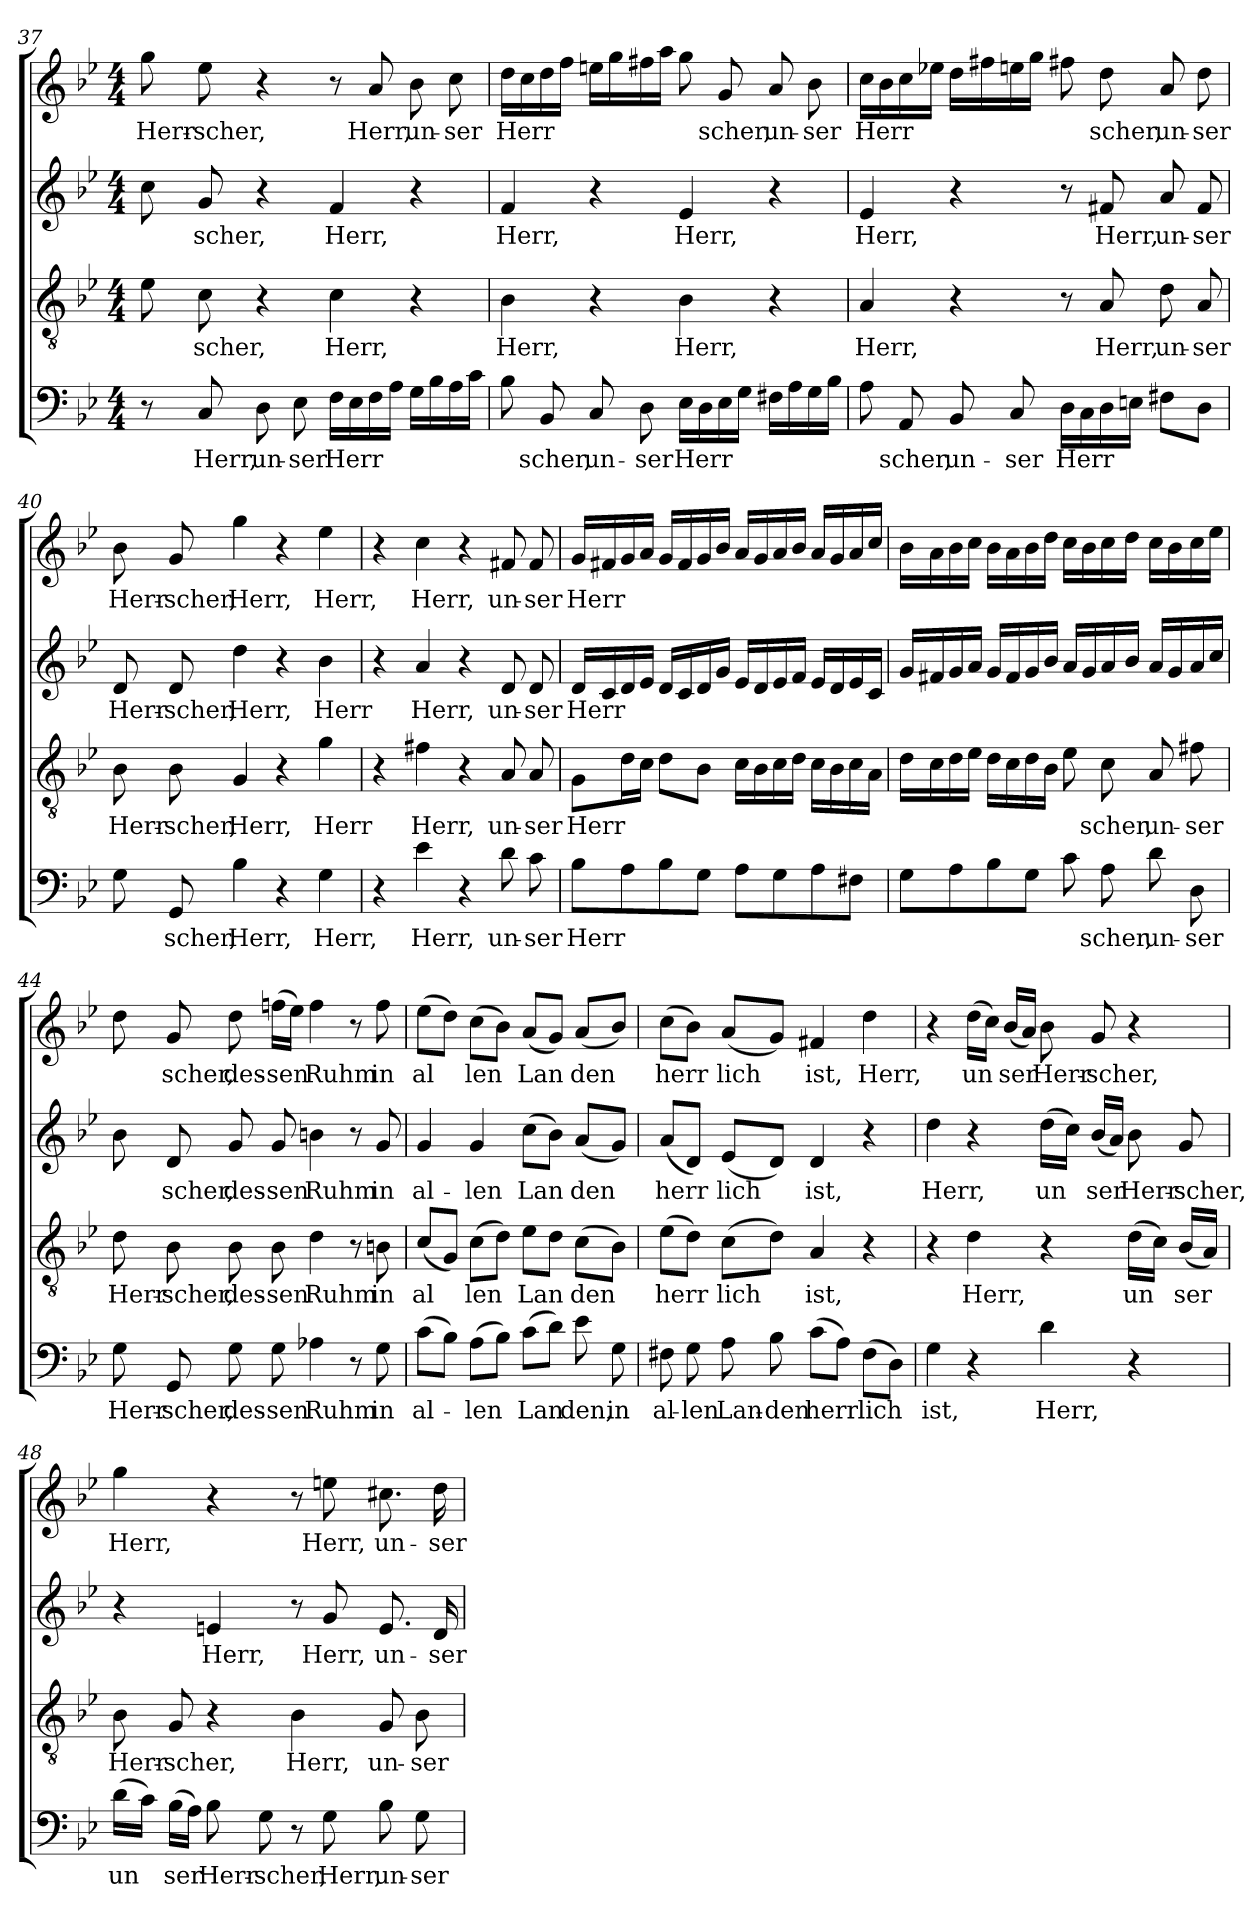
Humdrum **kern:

**kern	**text	**kern	**text	**kern	**text	**kern	**text
*part4	*part4	*part3	*part3	*part2	*part2	*part1	*part1
*staff4	*staff4	*staff3	*staff3	*staff2	*staff2	*staff1	*staff1
*clefF4	*	*clefGv2	*	*clefG2	*	*clefG2	*
*k[b-e-]	*	*k[b-e-]	*	*k[b-e-]	*	*k[b-e-]	*
*B-:	*	*B-:	*	*B-:	*	*B-:	*
*M4/4	*	*M4/4	*	*M4/4	*	*M4/4	*
=37	=37	=37	=37	=37	=37	=37	=37
!	!	!	!	!	!	!	!LO:LY:b
8r	.	8e-\	.	8cc\	.	8gg\	Herr-
!	!LO:LY:b	!	!LO:LY:b	!	!LO:LY:b	!	!LO:LY:b
8C/	Herr,	8c\	scher,	8g/	scher,	8ee-\	-scher,
!	!LO:LY:b	!	!	!	!	!	!
8D\	un-	4r	.	4r	.	4r	.
!	!LO:LY:b	!	!	!	!	!	!
8E-\	-ser	.	.	.	.	.	.
!	!LO:LY:b	!	!LO:LY:b	!	!LO:LY:b	!	!
16F\LL	Herr	4c\	Herr,	4f/	Herr,	8r	.
16E-\	.	.	.	.	.	.	.
!	!	!	!	!	!	!	!LO:LY:b
16F\	.	.	.	.	.	8a/	Herr,
16A\JJ	.	.	.	.	.	.	.
!	!	!	!	!	!	!	!LO:LY:b
16G\LL	.	4r	.	4r	.	8b-\	un-
16B-\	.	.	.	.	.	.	.
!	!	!	!	!	!	!	!LO:LY:b
16A\	.	.	.	.	.	8cc\	-ser
16c\JJ	.	.	.	.	.	.	.
!!LO:LB:g=z
=38	=38	=38	=38	=38	=38	=38	=38
!	!	!	!LO:LY:b	!	!LO:LY:b	!	!LO:LY:b
8B-\	.	4B-\	Herr,	4f/	Herr,	16dd\LL	Herr
.	.	.	.	.	.	16cc\	.
!	!LO:LY:b	!	!	!	!	!	!
8BB-/	scher,	.	.	.	.	16dd\	.
.	.	.	.	.	.	16ff\JJ	.
!	!LO:LY:b	!	!	!	!	!	!
8C/	un-	4r	.	4r	.	16een\LL	.
.	.	.	.	.	.	16gg\	.
!	!LO:LY:b	!	!	!	!	!	!
8D\	-ser	.	.	.	.	16ff#X\	.
.	.	.	.	.	.	16aa\JJ	.
!	!LO:LY:b	!	!LO:LY:b	!	!LO:LY:b	!	!
16E-\LL	Herr	4B-\	Herr,	4e-/	Herr,	8gg\	.
16D\	.	.	.	.	.	.	.
!	!	!	!	!	!	!	!LO:LY:b
16E-\	.	.	.	.	.	8g/	scher,
16G\JJ	.	.	.	.	.	.	.
!	!	!	!	!	!	!	!LO:LY:b
16F#X\LL	.	4r	.	4r	.	8a/	un-
16A\	.	.	.	.	.	.	.
!	!	!	!	!	!	!	!LO:LY:b
16G\	.	.	.	.	.	8b-\	-ser
16B-\JJ	.	.	.	.	.	.	.
=39	=39	=39	=39	=39	=39	=39	=39
!	!	!	!LO:LY:b	!	!LO:LY:b	!	!LO:LY:b
8A\	.	4A/	Herr,	4e-/	Herr,	16cc\LL	Herr
.	.	.	.	.	.	16b-\	.
!	!LO:LY:b	!	!	!	!	!	!
8AA/	scher,	.	.	.	.	16cc\	.
.	.	.	.	.	.	16ee-X\JJ	.
!	!LO:LY:b	!	!	!	!	!	!
8BB-/	un-	4r	.	4r	.	16dd\LL	.
.	.	.	.	.	.	16ff#X\	.
!	!LO:LY:b	!	!	!	!	!	!
8C/	-ser	.	.	.	.	16een\	.
.	.	.	.	.	.	16gg\JJ	.
!	!LO:LY:b	!	!	!	!	!	!
16D\LL	Herr	8r	.	8r	.	8ff#X\	.
16C\	.	.	.	.	.	.	.
!	!	!	!LO:LY:b	!	!LO:LY:b	!	!LO:LY:b
16D\	.	8A/	Herr,	8f#X/	Herr,	8dd\	scher,
16En\JJ	.	.	.	.	.	.	.
!	!	!	!LO:LY:b	!	!LO:LY:b	!	!LO:LY:b
8F#X\L	.	8d\	un-	8a/	un-	8a/	un-
!	!	!	!LO:LY:b	!	!LO:LY:b	!	!LO:LY:b
8D\J	.	8A/	-ser	8f#/	-ser	8dd\	-ser
!!LO:LB:g=z
=40	=40	=40	=40	=40	=40	=40	=40
!	!	!	!LO:LY:b	!	!LO:LY:b	!	!LO:LY:b
8G\	.	8B-\	Herr-	8d/	Herr-	8b-\	Herr-
!	!LO:LY:b	!	!LO:LY:b	!	!LO:LY:b	!	!LO:LY:b
8GG/	scher,	8B-\	-scher,	8d/	-scher,	8g/	-scher,
!	!LO:LY:b	!	!LO:LY:b	!	!LO:LY:b	!	!LO:LY:b
4B-\	Herr,	4G/	Herr,	4dd\	Herr,	4gg\	Herr,
4r	.	4r	.	4r	.	4r	.
!	!LO:LY:b	!	!LO:LY:b	!	!LO:LY:b	!	!LO:LY:b
4G\	Herr,	4g\	Herr	4b-\	Herr	4ee-\	Herr,
=41	=41	=41	=41	=41	=41	=41	=41
4r	.	4r	.	4r	.	4r	.
!	!LO:LY:b	!	!LO:LY:b	!	!LO:LY:b	!	!LO:LY:b
4e-\	Herr,	4f#X\	Herr,	4a/	Herr,	4cc\	Herr,
4r	.	4r	.	4r	.	4r	.
!	!LO:LY:b	!	!LO:LY:b	!	!LO:LY:b	!	!LO:LY:b
8d\	un-	8A/	un-	8d/	un-	8f#X/	un-
!	!LO:LY:b	!	!LO:LY:b	!	!LO:LY:b	!	!LO:LY:b
8c\	-ser	8A/	-ser	8d/	-ser	8f#/	-ser
=42	=42	=42	=42	=42	=42	=42	=42
!	!LO:LY:b	!	!LO:LY:b	!	!LO:LY:b	!	!LO:LY:b
8B-\L	Herr	8G\L	Herr	16d/LL	Herr	16g/LL	Herr
.	.	.	.	16c/	.	16f#X/	.
8A\	.	16d\L	.	16d/	.	16g/	.
.	.	16c\JJ	.	16e-/JJ	.	16a/JJ	.
8B-\	.	8d\L	.	16d/LL	.	16g/LL	.
.	.	.	.	16c/	.	16f#/	.
8G\J	.	8B-\J	.	16d/	.	16g/	.
.	.	.	.	16g/JJ	.	16b-/JJ	.
8A\L	.	16c\LL	.	16e-/LL	.	16a/LL	.
.	.	16B-\	.	16d/	.	16g/	.
8G\	.	16c\	.	16e-/	.	16a/	.
.	.	16d\JJ	.	16f/JJ	.	16b-/JJ	.
8A\	.	16c\LL	.	16e-/LL	.	16a/LL	.
.	.	16B-\	.	16d/	.	16g/	.
8F#X\J	.	16c\	.	16e-/	.	16a/	.
.	.	16A\JJ	.	16c/JJ	.	16cc/JJ	.
!!LO:PB:g=z
=43	=43	=43	=43	=43	=43	=43	=43
8G\L	.	16d\LL	.	16g/LL	.	16b-\LL	.
.	.	16c\	.	16f#X/	.	16a\	.
8A\	.	16d\	.	16g/	.	16b-\	.
.	.	16e-\JJ	.	16a/JJ	.	16cc\JJ	.
8B-\	.	16d\LL	.	16g/LL	.	16b-\LL	.
.	.	16c\	.	16f#/	.	16a\	.
8G\J	.	16d\	.	16g/	.	16b-\	.
.	.	16B-\JJ	.	16b-/JJ	.	16dd\JJ	.
8c\	.	8e-\	.	16a/LL	.	16cc\LL	.
.	.	.	.	16g/	.	16b-\	.
!	!LO:LY:b	!	!LO:LY:b	!	!	!	!
8A\	scher,	8c\	scher,	16a/	.	16cc\	.
.	.	.	.	16b-/JJ	.	16dd\JJ	.
!	!LO:LY:b	!	!LO:LY:b	!	!	!	!
8d\	un-	8A/	un-	16a/LL	.	16cc\LL	.
.	.	.	.	16g/	.	16b-\	.
!	!LO:LY:b	!	!LO:LY:b	!	!	!	!
8D\	-ser	8f#X\	-ser	16a/	.	16cc\	.
.	.	.	.	16cc/JJ	.	16ee-\JJ	.
=44	=44	=44	=44	=44	=44	=44	=44
!	!LO:LY:b	!	!LO:LY:b	!	!	!	!
8G\	Herr-	8d\	Herr-	8b-\	.	8dd\	.
!	!LO:LY:b	!	!LO:LY:b	!	!LO:LY:b	!	!LO:LY:b
8GG/	-scher,	8B-\	-scher,	8d/	scher,	8g/	scher,
!	!LO:LY:b	!	!LO:LY:b	!	!LO:LY:b	!	!LO:LY:b
8G\	des-	8B-\	des-	8g/	des-	8dd\	des-
!	!LO:LY:b	!	!LO:LY:b	!	!LO:LY:b	!	!LO:LY:b
8G\	-sen	8B-\	-sen	8g/	-sen	(>16ffn\LL	-sen
.	.	.	.	.	.	16ee-\JJ)	.
!	!LO:LY:b	!	!LO:LY:b	!	!LO:LY:b	!	!LO:LY:b
4A-X\	Ruhm	4d\	Ruhm	4bn\	Ruhm	4ff\	Ruhm
8r	.	8r	.	8r	.	8r	.
!	!LO:LY:b	!	!LO:LY:b	!	!LO:LY:b	!	!LO:LY:b
8G\	in	8Bn\	in	8g/	in	8ff\	in
!!LO:LB:g=z
=45	=45	=45	=45	=45	=45	=45	=45
!	!LO:LY:b	!	!LO:LY:b	!	!LO:LY:b	!	!LO:LY:b
(>8c\L	al-	(<8c/L	al	4g/	al-	(>8ee-\L	al
8B-\J)	.	8G/J)	.	.	.	8dd\J)	.
!	!LO:LY:b	!	!LO:LY:b	!	!LO:LY:b	!	!LO:LY:b
(>8A\L	-len	(>8c\L	len	4g/	-len	(>8cc\L	len
8B-\J)	.	8d\J)	.	.	.	8b-\J)	.
!	!LO:LY:b	!	!LO:LY:b	!	!LO:LY:b	!	!LO:LY:b
(>8c\L	Lan	8e-\L	Lan	(>8cc\L	Lan	(<8a/L	Lan
8d\J)	.	8d\J	.	8b-\J)	.	8g/J)	.
!	!LO:LY:b	!	!LO:LY:b	!	!LO:LY:b	!	!LO:LY:b
8e-\	den,	(>8c\L	den	(<8a/L	den	(<8a/L	den
!	!LO:LY:b	!	!	!	!	!	!
8G\	in	8B-\J)	.	8g/J)	.	8b-/J)	.
=46	=46	=46	=46	=46	=46	=46	=46
!	!LO:LY:b	!	!LO:LY:b	!	!LO:LY:b	!	!LO:LY:b
8F#X\	al-	(>8e-\L	herr	(<8a/L	herr	(>8cc\L	herr
!	!LO:LY:b	!	!	!	!	!	!
8G\	-len	8d\J)	.	8d/J)	.	8b-\J)	.
!	!LO:LY:b	!	!LO:LY:b	!	!LO:LY:b	!	!LO:LY:b
8A\	Lan-	(>8c\L	lich	(<8e-/L	lich	(<8a/L	lich
!	!LO:LY:b	!	!	!	!	!	!
8B-\	-den	8d\J)	.	8d/J)	.	8g/J)	.
!	!LO:LY:b	!	!LO:LY:b	!	!LO:LY:b	!	!LO:LY:b
(>8c\L	herr	4A/	ist,	4d/	ist,	4f#X/	ist,
8A\J)	.	.	.	.	.	.	.
!	!LO:LY:b	!	!	!	!	!	!LO:LY:b
(>8F#\L	lich	4r	.	4r	.	4dd\	Herr,
8D\J)	.	.	.	.	.	.	.
=47	=47	=47	=47	=47	=47	=47	=47
!	!LO:LY:b	!	!	!	!LO:LY:b	!	!
4G\	ist,	4r	.	4dd\	Herr,	4r	.
!	!	!	!LO:LY:b	!	!	!	!LO:LY:b
4r	.	4d\	Herr,	4r	.	(>16dd\LL	un
.	.	.	.	.	.	16cc\JJ)	.
!	!	!	!	!	!	!	!LO:LY:b
.	.	.	.	.	.	(<16b-/LL	ser
.	.	.	.	.	.	16a/JJ)	.
!	!LO:LY:b	!	!	!	!LO:LY:b	!	!LO:LY:b
4d\	Herr,	4r	.	(>16dd\LL	un	8b-\	Herr-
.	.	.	.	16cc\JJ)	.	.	.
!	!	!	!	!	!LO:LY:b	!	!LO:LY:b
.	.	.	.	(<16b-/LL	ser	8g/	-scher,
.	.	.	.	16a/JJ)	.	.	.
!	!	!	!LO:LY:b	!	!LO:LY:b	!	!
4r	.	(>16d\LL	un	8b-\	Herr-	4r	.
.	.	16c\JJ)	.	.	.	.	.
!	!	!	!LO:LY:b	!	!LO:LY:b	!	!
.	.	(<16B-/LL	ser	8g/	-scher,	.	.
.	.	16A/JJ)	.	.	.	.	.
!!LO:PB:g=z
=48	=48	=48	=48	=48	=48	=48	=48
!	!LO:LY:b	!	!LO:LY:b	!	!	!	!LO:LY:b
(>16d\LL	un	8B-\	Herr-	4r	.	4gg\	Herr,
16c\JJ)	.	.	.	.	.	.	.
!	!LO:LY:b	!	!LO:LY:b	!	!	!	!
(>16B-\LL	ser	8G/	-scher,	.	.	.	.
16A\JJ)	.	.	.	.	.	.	.
!	!LO:LY:b	!	!	!	!LO:LY:b	!	!
8B-\	Herr-	4r	.	4en/	Herr,	4r	.
!	!LO:LY:b	!	!	!	!	!	!
8G\	-scher,	.	.	.	.	.	.
!	!	!	!LO:LY:b	!	!	!	!
8r	.	4B-\	Herr,	8r	.	8r	.
!	!LO:LY:b	!	!	!	!LO:LY:b	!	!LO:LY:b
8G\	Herr,	.	.	8g/	Herr,	8een\	Herr,
!	!LO:LY:b	!	!LO:LY:b	!	!LO:LY:b	!	!LO:LY:b
8B-\	un-	8G/	un-	8.e/	un-	8.cc#X\	un-
!	!LO:LY:b	!	!LO:LY:b	!	!	!	!
8G\	-ser	8B-\	-ser	.	.	.	.
!	!	!	!	!	!LO:LY:b	!	!LO:LY:b
.	.	.	.	16d/	-ser	16dd\	-ser
=	=	=	=	=	=	=	=
*-	*-	*-	*-	*-	*-	*-	*-
